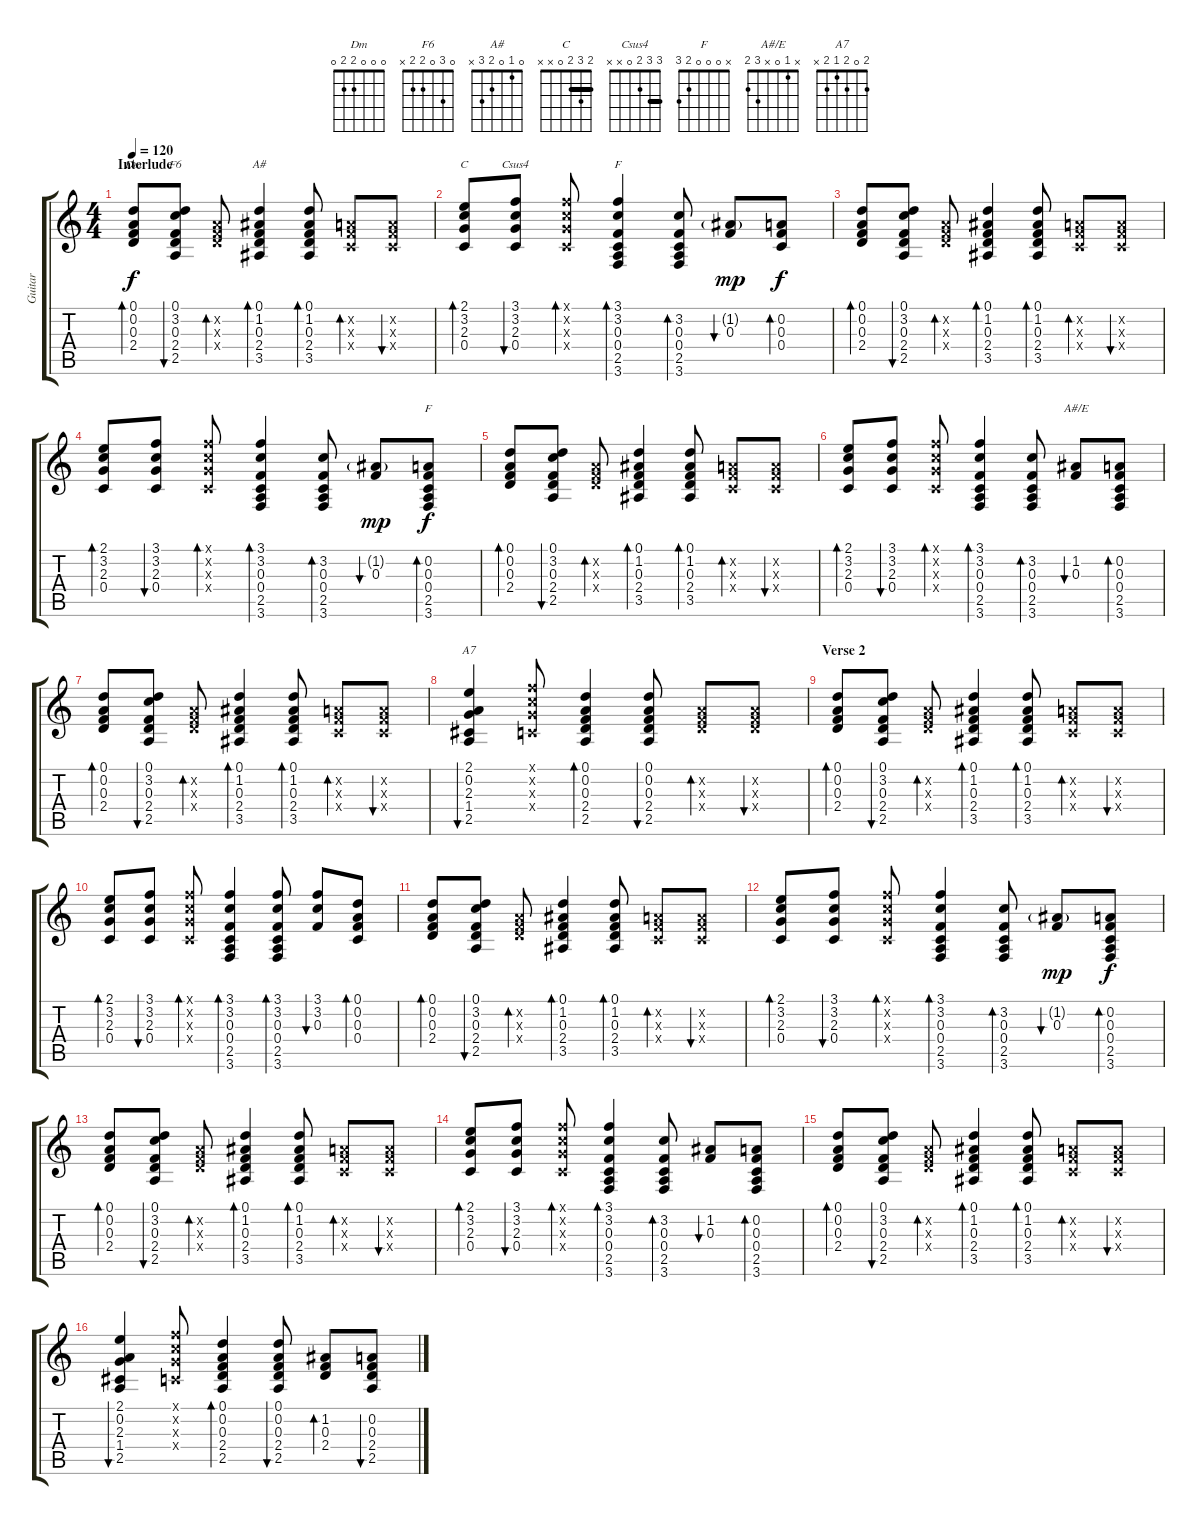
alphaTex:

\track ("Guitar" "Guitar") {instrument acousticguitarsteel}
\staff {score tabs}
\tuning (D4 A3 F3 C3 G2 D2) {hide}
\chord ("Dm" 0 0 0 2 2 0)
\chord ("F6" 0 3 0 2 2 x)
\chord ("A#" 0 1 0 2 3 x)
\chord ("C" 2 3 2 0 x x) {barre 2}
\chord ("Csus4" 3 3 2 0 x x) {barre 3}
\chord ("F" 3 3 0 0 2 3) {barre 3}
\chord ("F" x 0 0 0 2 3)
\chord ("A#/E" x 1 0 x 3 2)
\chord ("A7" 2 0 2 1 2 x)
\ts (4 4)
\section ("" "Interlude")
\tempo 120
\clef g2
\ks c
(0.1 0.2 0.3 2.4).8{bd 60 ch "Dm" dy f} (0.1 3.2 0.3 2.4 2.5).8{bu 30 ch "F6"} (0.2{x} 0.3{x} 2.4{x}).8{bd 30} (0.1 1.2 0.3 2.4 3.5).4{bd 30 ch "A#"} (0.1 1.2 0.3 2.4 3.5).8{bd 30} (0.2{x} 0.3{x} 0.4{x}).8{bd 30} (0.2{x} 0.3{x} 0.4{x}).8{bu 30} |
(2.1 3.2 2.3 0.4).8{bd 30 ch "C"} (3.1 3.2 2.3 0.4).8{bu 30 ch "Csus4"} (3.1{x} 3.2{x} 2.3{x} 0.4{x}).8{bd 30} (3.1 3.2 0.3 0.4 2.5 3.6).4{bd 30 ch "F"} (3.2 0.3 0.4 2.5 3.6).8{bd 30} (1.2{g} 0.3).8{bu 30 dy mp} (0.2 0.3 0.4).8{bd 30 dy f} |
(0.1 0.2 0.3 2.4).8{bd 30} (0.1 3.2 0.3 2.4 2.5).8{bu 30} (0.2{x} 0.3{x} 2.4{x}).8{bd 30} (0.1 1.2 0.3 2.4 3.5).4{bd 30} (0.1 1.2 0.3 2.4 3.5).8{bd 30} (0.2{x} 0.3{x} 0.4{x}).8{bd 30} (0.2{x} 0.3{x} 0.4{x}).8{bu 30} |
(2.1 3.2 2.3 0.4).8{bd 30} (3.1 3.2 2.3 0.4).8{bu 30} (3.1{x} 3.2{x} 2.3{x} 0.4{x}).8{bd 30} (3.1 3.2 0.3 0.4 2.5 3.6).4{bd 30} (3.2 0.3 0.4 2.5 3.6).8{bd 30} (1.2{g} 0.3).8{bu 30 dy mp} (0.2 0.3 0.4 2.5 3.6).8{bd 30 ch "F" dy f} |
(0.1 0.2 0.3 2.4).8{bd 30} (0.1 3.2 0.3 2.4 2.5).8{bu 30} (0.2{x} 0.3{x} 2.4{x}).8{bd 30} (0.1 1.2 0.3 2.4 3.5).4{bd 30} (0.1 1.2 0.3 2.4 3.5).8{bd 30} (0.2{x} 0.3{x} 0.4{x}).8{bd 30} (0.2{x} 0.3{x} 0.4{x}).8{bu 30} |
(2.1 3.2 2.3 0.4).8{bd 30} (3.1 3.2 2.3 0.4).8{bu 30} (3.1{x} 3.2{x} 2.3{x} 0.4{x}).8{bd 30} (3.1 3.2 0.3 0.4 2.5 3.6).4{bd 30} (3.2 0.3 0.4 2.5 3.6).8{bd 30} (1.2 0.3).8{bu 30 ch "A#/E"} (0.2 0.3 0.4 2.5 3.6).8{bd 30} |
(0.1 0.2 0.3 2.4).8{bd 30} (0.1 3.2 0.3 2.4 2.5).8{bu 30} (0.2{x} 0.3{x} 2.4{x}).8{bd 30} (0.1 1.2 0.3 2.4 3.5).4{bd 30} (0.1 1.2 0.3 2.4 3.5).8{bd 30} (0.2{x} 0.3{x} 0.4{x}).8{bd 30} (0.2{x} 0.3{x} 0.4{x}).8{bu 30} |
(2.1 0.2 2.3 1.4 2.5).4{bu 30 ch "A7"} (3.1{x} 3.2{x} 2.3{x} 0.4{x}).8 (0.1 0.2 0.3 2.4 2.5).4{bd 30} (0.1 0.2 0.3 2.4 2.5).8{bu 30} (0.2{x} 0.3{x} 2.4{x}).8{bd 60} (0.2{x} 0.3{x} 2.4{x}).8{bu 60} |
\section ("" "Verse 2")
(0.1 0.2 0.3 2.4).8{bd 60} (0.1 3.2 0.3 2.4 2.5).8{bu 30} (0.2{x} 0.3{x} 2.4{x}).8{bd 30} (0.1 1.2 0.3 2.4 3.5).4{bd 30} (0.1 1.2 0.3 2.4 3.5).8{bd 30} (0.2{x} 0.3{x} 0.4{x}).8{bd 30} (0.2{x} 0.3{x} 0.4{x}).8{bu 30} |
(2.1 3.2 2.3 0.4).8{bd 30} (3.1 3.2 2.3 0.4).8{bu 30} (3.1{x} 3.2{x} 2.3{x} 0.4{x}).8{bd 30} (3.1 3.2 0.3 0.4 2.5 3.6).4{bd 30} (3.1 3.2 0.3 0.4 2.5 3.6).8{bd 30} (3.1 3.2 0.3).8{bu 30} (0.1 0.2 0.3 0.4).8{bd 30} |
(0.1 0.2 0.3 2.4).8{bd 30} (0.1 3.2 0.3 2.4 2.5).8{bu 30} (0.2{x} 0.3{x} 2.4{x}).8{bd 30} (0.1 1.2 0.3 2.4 3.5).4{bd 30} (0.1 1.2 0.3 2.4 3.5).8{bd 30} (0.2{x} 0.3{x} 0.4{x}).8{bd 30} (0.2{x} 0.3{x} 0.4{x}).8{bu 30} |
(2.1 3.2 2.3 0.4).8{bd 30} (3.1 3.2 2.3 0.4).8{bu 30} (3.1{x} 3.2{x} 2.3{x} 0.4{x}).8{bd 30} (3.1 3.2 0.3 0.4 2.5 3.6).4{bd 30} (3.2 0.3 0.4 2.5 3.6).8{bd 30} (1.2{g} 0.3).8{bu 30 dy mp} (0.2 0.3 0.4 2.5 3.6).8{bd 30 dy f} |
(0.1 0.2 0.3 2.4).8{bd 30} (0.1 3.2 0.3 2.4 2.5).8{bu 30} (0.2{x} 0.3{x} 2.4{x}).8{bd 30} (0.1 1.2 0.3 2.4 3.5).4{bd 30} (0.1 1.2 0.3 2.4 3.5).8{bd 30} (0.2{x} 0.3{x} 0.4{x}).8{bd 30} (0.2{x} 0.3{x} 0.4{x}).8{bu 30} |
(2.1 3.2 2.3 0.4).8{bd 30} (3.1 3.2 2.3 0.4).8{bu 30} (3.1{x} 3.2{x} 2.3{x} 0.4{x}).8{bd 30} (3.1 3.2 0.3 0.4 2.5 3.6).4{bd 30} (3.2 0.3 0.4 2.5 3.6).8{bd 30} (1.2 0.3).8{bu 30} (0.2 0.3 0.4 2.5 3.6).8{bd 30} |
(0.1 0.2 0.3 2.4).8{bd 30} (0.1 3.2 0.3 2.4 2.5).8{bu 30} (0.2{x} 0.3{x} 2.4{x}).8{bd 30} (0.1 1.2 0.3 2.4 3.5).4{bd 30} (0.1 1.2 0.3 2.4 3.5).8{bd 30} (0.2{x} 0.3{x} 0.4{x}).8{bd 30} (0.2{x} 0.3{x} 0.4{x}).8{bu 30} |
(2.1 0.2 2.3 1.4 2.5).4{bu 30} (3.1{x} 3.2{x} 2.3{x} 0.4{x}).8 (0.1 0.2 0.3 2.4 2.5).4{bd 30} (0.1 0.2 0.3 2.4 2.5).8{bu 30} (1.2 0.3 2.4).8{bd 30} (0.2 0.3 2.4 2.5).8{bu 30}
